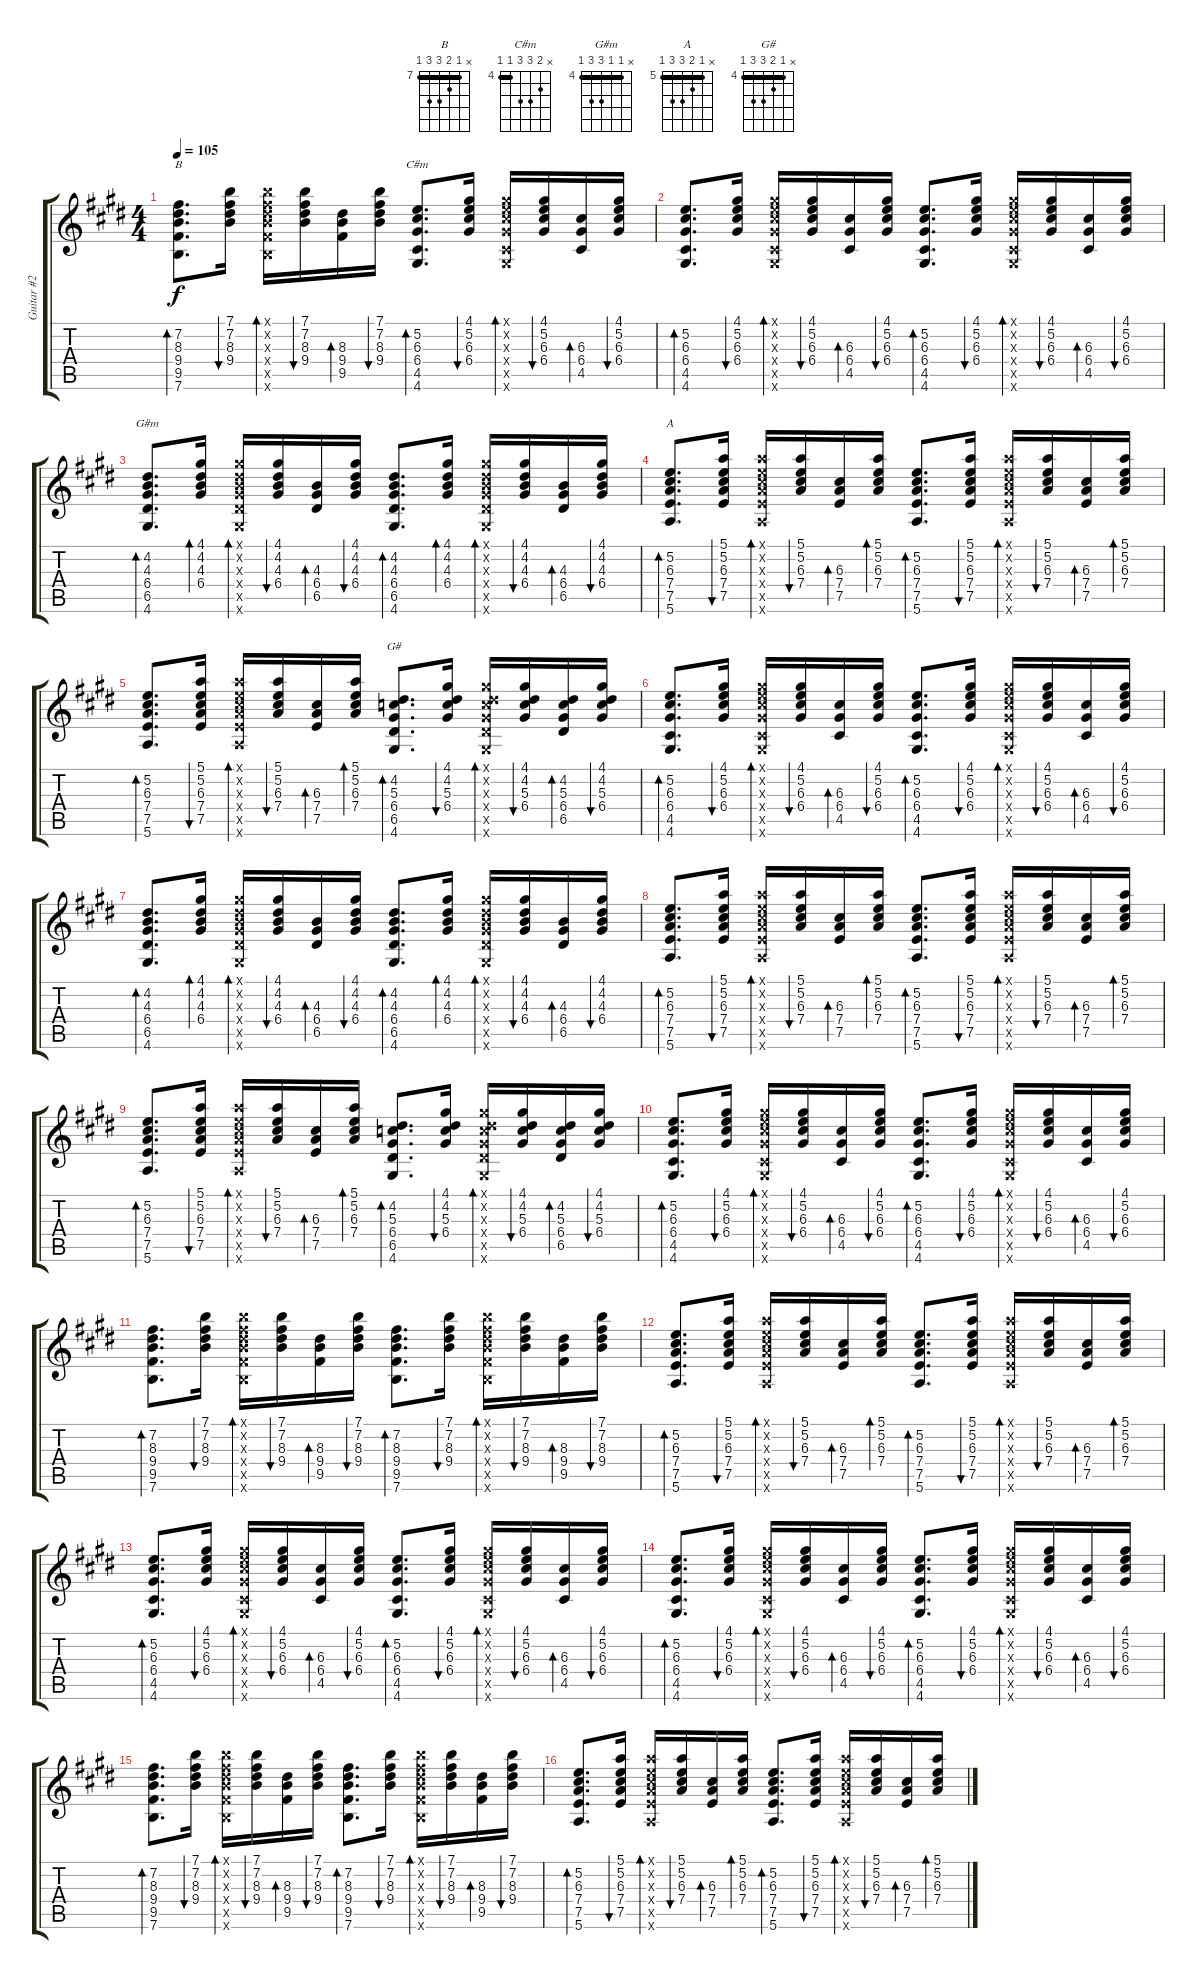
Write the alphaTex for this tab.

\track ("Guitar #2 > Rhythm" "Guitar #2 ") {instrument acousticguitarsteel}
\staff {score tabs}
\tuning (E4 B3 G3 D3 A2 E2) {hide}
\chord ("B" x 7 8 9 9 7) {firstfret 7 barre 7}
\chord ("C#m" x 5 6 6 4 4) {firstfret 4 barre 4}
\chord ("G#m" x 4 4 6 6 4) {firstfret 4 barre 4}
\chord ("A" x 5 6 7 7 5) {firstfret 5 barre 5}
\chord ("G#" x 4 5 6 6 4) {firstfret 4 barre 4}
\ts (4 4)
\tempo 105
\clef g2
\ks e
(7.2 8.3 9.4 9.5 7.6).8{d bd 60 ch "B" dy f} (7.1 7.2 8.3 9.4).16{bu 30} (7.1{x} 7.2{x} 8.3{x} 9.4{x} 9.5{x} 7.6{x}).16{bd 30} (7.1 7.2 8.3 9.4).16{bu 30} (8.3 9.4 9.5).16{bd 30} (7.1 7.2 8.3 9.4).16{bu 30} (5.2 6.3 6.4 4.5 4.6).8{d bd 60 ch "C#m"} (4.1 5.2 6.3 6.4).16{bu 30} (4.1{x} 5.2{x} 6.3{x} 6.4{x} 4.5{x} 4.6{x}).16{bd 30} (4.1 5.2 6.3 6.4).16{bu 30} (6.3 6.4 4.5).16{bd 30} (4.1 5.2 6.3 6.4).16{bu 30} |
(5.2 6.3 6.4 4.5 4.6).8{d bd 60} (4.1 5.2 6.3 6.4).16{bu 30} (4.1{x} 5.2{x} 6.3{x} 6.4{x} 4.5{x} 4.6{x}).16{bd 30} (4.1 5.2 6.3 6.4).16{bu 30} (6.3 6.4 4.5).16{bd 30} (4.1 5.2 6.3 6.4).16{bu 30} (5.2 6.3 6.4 4.5 4.6).8{d bd 60} (4.1 5.2 6.3 6.4).16{bu 30} (4.1{x} 5.2{x} 6.3{x} 6.4{x} 4.5{x} 4.6{x}).16{bd 30} (4.1 5.2 6.3 6.4).16{bu 30} (6.3 6.4 4.5).16{bd 30} (4.1 5.2 6.3 6.4).16{bu 30} |
(4.2 4.3 6.4 6.5 4.6).8{d bd 60 ch "G#m"} (4.1 4.2 4.3 6.4).16{bd 30} (4.1{x} 4.2{x} 4.3{x} 6.4{x} 6.5{x} 4.6{x}).16{bd 30} (4.1 4.2 4.3 6.4).16{bu 30} (4.3 6.4 6.5).16{bd 30} (4.1 4.2 4.3 6.4).16{bu 30} (4.2 4.3 6.4 6.5 4.6).8{d bd 60} (4.1 4.2 4.3 6.4).16{bd 30} (4.1{x} 4.2{x} 4.3{x} 6.4{x} 6.5{x} 4.6{x}).16{bd 30} (4.1 4.2 4.3 6.4).16{bu 30} (4.3 6.4 6.5).16{bd 30} (4.1 4.2 4.3 6.4).16{bu 30} |
(5.2 6.3 7.4 7.5 5.6).8{d bd 60 ch "A"} (5.1 5.2 6.3 7.4 7.5).16{bu 30} (5.1{x} 5.2{x} 6.3{x} 7.4{x} 7.5{x} 5.6{x}).16{bd 30} (5.1 5.2 6.3 7.4).16{bu 30} (6.3 7.4 7.5).16{bd 30} (5.1 5.2 6.3 7.4).16{bd 30} (5.2 6.3 7.4 7.5 5.6).8{d bd 60} (5.1 5.2 6.3 7.4 7.5).16{bu 30} (5.1{x} 5.2{x} 6.3{x} 7.4{x} 7.5{x} 5.6{x}).16{bd 30} (5.1 5.2 6.3 7.4).16{bu 30} (6.3 7.4 7.5).16{bd 30} (5.1 5.2 6.3 7.4).16{bd 30} |
(5.2 6.3 7.4 7.5 5.6).8{d bd 60} (5.1 5.2 6.3 7.4 7.5).16{bu 30} (5.1{x} 5.2{x} 6.3{x} 7.4{x} 7.5{x} 5.6{x}).16{bd 30} (5.1 5.2 6.3 7.4).16{bu 30} (6.3 7.4 7.5).16{bd 30} (5.1 5.2 6.3 7.4).16{bd 30} (4.2 5.3 6.4 6.5 4.6).8{d bd 60 ch "G#"} (4.1 4.2 5.3 6.4).16{bu 30} (4.1{x} 4.2{x} 5.3{x} 6.4{x} 6.5{x} 4.6{x}).16{bd 30} (4.1 4.2 5.3 6.4).16{bu 30} (4.2 5.3 6.4 6.5).16{bd 30} (4.1 4.2 5.3 6.4).16{bu 30} |
(5.2 6.3 6.4 4.5 4.6).8{d bd 60} (4.1 5.2 6.3 6.4).16{bu 30} (4.1{x} 5.2{x} 6.3{x} 6.4{x} 4.5{x} 4.6{x}).16{bd 30} (4.1 5.2 6.3 6.4).16{bu 30} (6.3 6.4 4.5).16{bd 30} (4.1 5.2 6.3 6.4).16{bu 30} (5.2 6.3 6.4 4.5 4.6).8{d bd 60} (4.1 5.2 6.3 6.4).16{bu 30} (4.1{x} 5.2{x} 6.3{x} 6.4{x} 4.5{x} 4.6{x}).16{bd 30} (4.1 5.2 6.3 6.4).16{bu 30} (6.3 6.4 4.5).16{bd 30} (4.1 5.2 6.3 6.4).16{bu 30} |
(4.2 4.3 6.4 6.5 4.6).8{d bd 60} (4.1 4.2 4.3 6.4).16{bd 30 txt ""} (4.1{x} 4.2{x} 4.3{x} 6.4{x} 6.5{x} 4.6{x}).16{bd 30} (4.1 4.2 4.3 6.4).16{bu 30} (4.3 6.4 6.5).16{bd 30} (4.1 4.2 4.3 6.4).16{bu 30} (4.2 4.3 6.4 6.5 4.6).8{d bd 60} (4.1 4.2 4.3 6.4).16{bd 30} (4.1{x} 4.2{x} 4.3{x} 6.4{x} 6.5{x} 4.6{x}).16{bd 30} (4.1 4.2 4.3 6.4).16{bu 30} (4.3 6.4 6.5).16{bd 30} (4.1 4.2 4.3 6.4).16{bu 30} |
(5.2 6.3 7.4 7.5 5.6).8{d bd 60} (5.1 5.2 6.3 7.4 7.5).16{bu 30} (5.1{x} 5.2{x} 6.3{x} 7.4{x} 7.5{x} 5.6{x}).16{bd 30} (5.1 5.2 6.3 7.4).16{bu 30} (6.3 7.4 7.5).16{bd 30} (5.1 5.2 6.3 7.4).16{bd 30} (5.2 6.3 7.4 7.5 5.6).8{d bd 60} (5.1 5.2 6.3 7.4 7.5).16{bu 30} (5.1{x} 5.2{x} 6.3{x} 7.4{x} 7.5{x} 5.6{x}).16{bd 30} (5.1 5.2 6.3 7.4).16{bu 30} (6.3 7.4 7.5).16{bd 30} (5.1 5.2 6.3 7.4).16{bd 30} |
(5.2 6.3 7.4 7.5 5.6).8{d bd 60} (5.1 5.2 6.3 7.4 7.5).16{bu 30} (5.1{x} 5.2{x} 6.3{x} 7.4{x} 7.5{x} 5.6{x}).16{bd 30} (5.1 5.2 6.3 7.4).16{bu 30} (6.3 7.4 7.5).16{bd 30} (5.1 5.2 6.3 7.4).16{bd 30} (4.2 5.3 6.4 6.5 4.6).8{d bd 60} (4.1 4.2 5.3 6.4).16{bu 30} (4.1{x} 4.2{x} 5.3{x} 6.4{x} 6.5{x} 4.6{x}).16{bd 30} (4.1 4.2 5.3 6.4).16{bu 30} (4.2 5.3 6.4 6.5).16{bd 30} (4.1 4.2 5.3 6.4).16{bu 30} |
(5.2 6.3 6.4 4.5 4.6).8{d bd 60} (4.1 5.2 6.3 6.4).16{bu 30} (4.1{x} 5.2{x} 6.3{x} 6.4{x} 4.5{x} 4.6{x}).16{bd 30} (4.1 5.2 6.3 6.4).16{bu 30} (6.3 6.4 4.5).16{bd 30} (4.1 5.2 6.3 6.4).16{bu 30} (5.2 6.3 6.4 4.5 4.6).8{d bd 60} (4.1 5.2 6.3 6.4).16{bu 30} (4.1{x} 5.2{x} 6.3{x} 6.4{x} 4.5{x} 4.6{x}).16{bd 30} (4.1 5.2 6.3 6.4).16{bu 30} (6.3 6.4 4.5).16{bd 30} (4.1 5.2 6.3 6.4).16{bu 30} |
(7.2 8.3 9.4 9.5 7.6).8{d bd 60} (7.1 7.2 8.3 9.4).16{bu 30} (7.1{x} 7.2{x} 8.3{x} 9.4{x} 9.5{x} 7.6{x}).16{bd 30} (7.1 7.2 8.3 9.4).16{bu 30} (8.3 9.4 9.5).16{bd 30} (7.1 7.2 8.3 9.4).16{bu 30} (7.2 8.3 9.4 9.5 7.6).8{d bd 60} (7.1 7.2 8.3 9.4).16{bu 30} (7.1{x} 7.2{x} 8.3{x} 9.4{x} 9.5{x} 7.6{x}).16{bd 30} (7.1 7.2 8.3 9.4).16{bu 30} (8.3 9.4 9.5).16{bd 30} (7.1 7.2 8.3 9.4).16{bu 30} |
(5.2 6.3 7.4 7.5 5.6).8{d bd 60} (5.1 5.2 6.3 7.4 7.5).16{bu 30} (5.1{x} 5.2{x} 6.3{x} 7.4{x} 7.5{x} 5.6{x}).16{bd 30} (5.1 5.2 6.3 7.4).16{bu 30} (6.3 7.4 7.5).16{bd 30} (5.1 5.2 6.3 7.4).16{bd 30} (5.2 6.3 7.4 7.5 5.6).8{d bd 60} (5.1 5.2 6.3 7.4 7.5).16{bu 30} (5.1{x} 5.2{x} 6.3{x} 7.4{x} 7.5{x} 5.6{x}).16{bd 30} (5.1 5.2 6.3 7.4).16{bu 30} (6.3 7.4 7.5).16{bd 30} (5.1 5.2 6.3 7.4).16{bd 30} |
(5.2 6.3 6.4 4.5 4.6).8{d bd 60} (4.1 5.2 6.3 6.4).16{bu 30} (4.1{x} 5.2{x} 6.3{x} 6.4{x} 4.5{x} 4.6{x}).16{bd 30} (4.1 5.2 6.3 6.4).16{bu 30} (6.3 6.4 4.5).16{bd 30} (4.1 5.2 6.3 6.4).16{bu 30} (5.2 6.3 6.4 4.5 4.6).8{d bd 60} (4.1 5.2 6.3 6.4).16{bu 30} (4.1{x} 5.2{x} 6.3{x} 6.4{x} 4.5{x} 4.6{x}).16{bd 30} (4.1 5.2 6.3 6.4).16{bu 30} (6.3 6.4 4.5).16{bd 30} (4.1 5.2 6.3 6.4).16{bu 30} |
(5.2 6.3 6.4 4.5 4.6).8{d bd 60} (4.1 5.2 6.3 6.4).16{bu 30} (4.1{x} 5.2{x} 6.3{x} 6.4{x} 4.5{x} 4.6{x}).16{bd 30} (4.1 5.2 6.3 6.4).16{bu 30} (6.3 6.4 4.5).16{bd 30} (4.1 5.2 6.3 6.4).16{bu 30} (5.2 6.3 6.4 4.5 4.6).8{d bd 60} (4.1 5.2 6.3 6.4).16{bu 30} (4.1{x} 5.2{x} 6.3{x} 6.4{x} 4.5{x} 4.6{x}).16{bd 30} (4.1 5.2 6.3 6.4).16{bu 30} (6.3 6.4 4.5).16{bd 30} (4.1 5.2 6.3 6.4).16{bu 30} |
(7.2 8.3 9.4 9.5 7.6).8{d bd 60} (7.1 7.2 8.3 9.4).16{bu 30} (7.1{x} 7.2{x} 8.3{x} 9.4{x} 9.5{x} 7.6{x}).16{bd 30} (7.1 7.2 8.3 9.4).16{bu 30} (8.3 9.4 9.5).16{bd 30} (7.1 7.2 8.3 9.4).16{bu 30} (7.2 8.3 9.4 9.5 7.6).8{d bd 60} (7.1 7.2 8.3 9.4).16{bu 30} (7.1{x} 7.2{x} 8.3{x} 9.4{x} 9.5{x} 7.6{x}).16{bd 30} (7.1 7.2 8.3 9.4).16{bu 30} (8.3 9.4 9.5).16{bd 30} (7.1 7.2 8.3 9.4).16{bu 30} |
(5.2 6.3 7.4 7.5 5.6).8{d bd 60} (5.1 5.2 6.3 7.4 7.5).16{bu 30 txt ""} (5.1{x} 5.2{x} 6.3{x} 7.4{x} 7.5{x} 5.6{x}).16{bd 30} (5.1 5.2 6.3 7.4).16{bu 30} (6.3 7.4 7.5).16{bd 30} (5.1 5.2 6.3 7.4).16{bd 30} (5.2 6.3 7.4 7.5 5.6).8{d bd 60} (5.1 5.2 6.3 7.4 7.5).16{bu 30} (5.1{x} 5.2{x} 6.3{x} 7.4{x} 7.5{x} 5.6{x}).16{bd 30} (5.1 5.2 6.3 7.4).16{bu 30} (6.3 7.4 7.5).16{bd 30} (5.1 5.2 6.3 7.4).16{bd 30}
